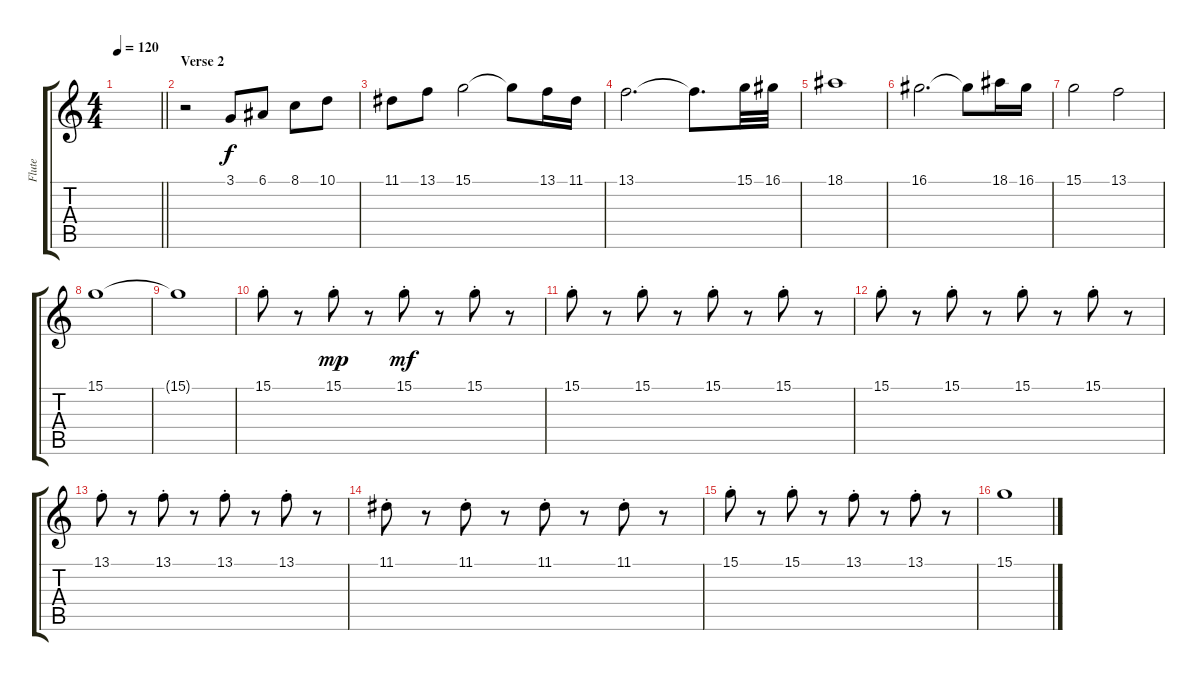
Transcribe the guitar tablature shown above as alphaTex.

\track ("Flute" "Flute") {instrument flute}
\staff {score tabs}
\tuning (E4 B3 G3 D3 A2 E2) {hide}
\ts (4 4)
\tempo 120
\clef g2
\barLineRight lightlight
\ks c
|
\section ("" "Verse 2")
r.2 3.1.8 6.1.8 8.1.8 10.1.8 |
11.1.8 13.1.8 15.1.2 15.1{t}.8 13.1.16 11.1.16 |
13.1.2{d} 13.1{t}.8{d} 15.1.32 16.1.32 |
18.1.1 |
16.1.2{d} 16.1{t}.8 18.1.16 16.1.16 |
15.1.2 13.1.2 |
15.1.1{volume 2} |
15.1{t}.1 |
15.1{st}.8{volume 10} r.8 15.1{st}.8{dy mp} r.8 15.1{st}.8{dy mf} r.8 15.1{st}.8 r.8 |
15.1{st}.8 r.8 15.1{st}.8 r.8 15.1{st}.8 r.8 15.1{st}.8 r.8 |
15.1{st}.8 r.8 15.1{st}.8 r.8 15.1{st}.8 r.8 15.1{st}.8 r.8 |
13.1{st}.8 r.8 13.1{st}.8 r.8 13.1{st}.8 r.8 13.1{st}.8 r.8 |
11.1{st}.8 r.8 11.1{st}.8 r.8 11.1{st}.8 r.8 11.1{st}.8 r.8 |
15.1{st}.8 r.8 15.1{st}.8 r.8 13.1{st}.8 r.8 13.1{st}.8 r.8 |
15.1.1{volume 2}
